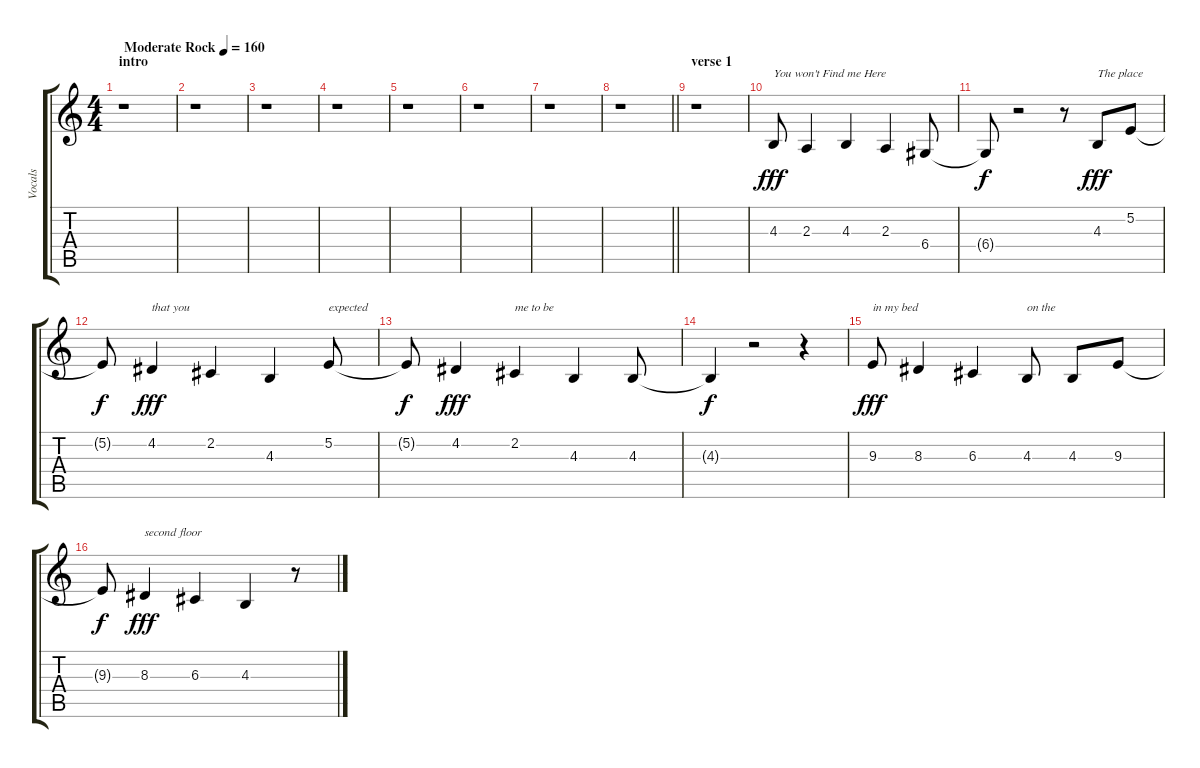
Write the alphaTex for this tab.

\track ("Vocals" "Vocals") {instrument clarinet}
\staff {score tabs}
\tuning (E4 B3 G3 D3 A2 E2) {hide}
\ts (4 4)
\section ("" "intro")
\tempo (160 "Moderate Rock")
\clef g2
\ks c
r.1{dy fff instrument clarinet} |
r.1 |
r.1 |
r.1 |
r.1 |
r.1 |
r.1 |
\barLineRight lightlight
r.1 |
\section ("" "verse 1")
r.1 |
4.3.8{txt "You won't Find me Here"} 2.3.4 4.3.4 2.3.4 6.4.8 |
6.4{t}.8{dy f} r.2 r.8 4.3.8{txt "The place" dy fff} 5.2.8 |
5.2{t}.8{dy f} 4.2.4{txt "that you " dy fff} 2.2.4 4.3.4 5.2.8{txt "expected"} |
5.2{t}.8{dy f} 4.2.4{dy fff} 2.2.4{txt "me to be"} 4.3.4 4.3.8 |
4.3{t}.4{dy f} r.2 r.4 |
9.3.8{txt "in my bed" dy fff} 8.3.4 6.3.4 4.3.8{txt "on the"} 4.3.8 9.3.8 |
9.3{t}.8{dy f} 8.3.4{txt "second floor" dy fff} 6.3.4 4.3.4 r.8
